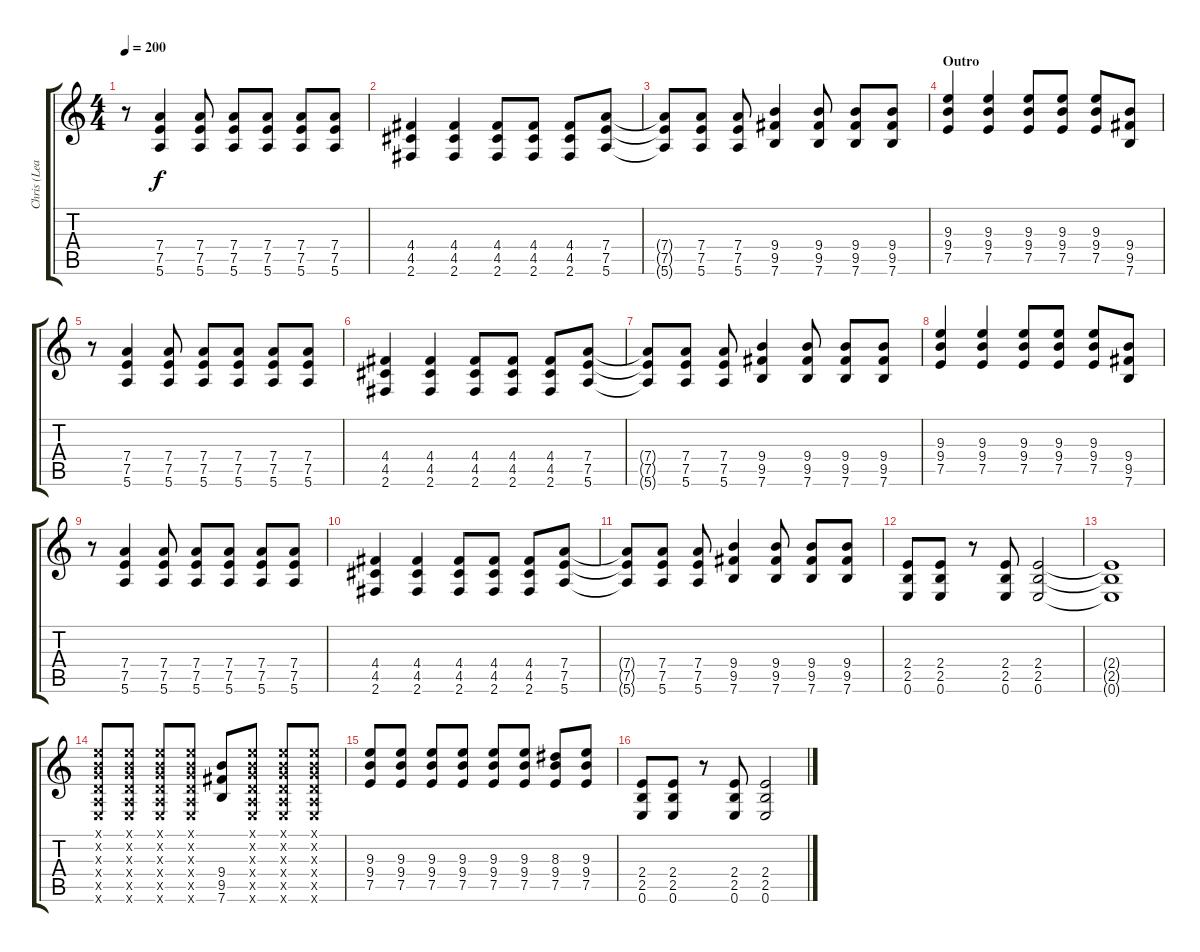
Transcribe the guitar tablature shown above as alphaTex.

\track ("Chris (Lead Guitar)" "Chris (Lea") {instrument overdrivenguitar}
\staff {score tabs}
\tuning (E4 B3 G3 D3 A2 E2) {hide}
\ts (4 4)
\tempo 200
\clef g2
\ks c
r.8{dy f} (7.4 7.5 5.6).4 (7.4 7.5 5.6).8 (7.4 7.5 5.6).8 (7.4 7.5 5.6).8 (7.4 7.5 5.6).8 (7.4 7.5 5.6).8 |
(4.4 4.5 2.6).4 (4.4 4.5 2.6).4 (4.4 4.5 2.6).8 (4.4 4.5 2.6).8 (4.4 4.5 2.6).8 (7.4 7.5 5.6).8 |
(7.4{t} 7.5{t} 5.6{t}).8 (7.4 7.5 5.6).8 (7.4 7.5 5.6).8 (9.4 9.5 7.6).4 (9.4 9.5 7.6).8 (9.4 9.5 7.6).8 (9.4 9.5 7.6).8 |
\section ("" "Outro")
(9.3 9.4 7.5).4 (9.3 9.4 7.5).4 (9.3 9.4 7.5).8 (9.3 9.4 7.5).8 (9.3 9.4 7.5).8 (9.4 9.5 7.6).8 |
r.8 (7.4 7.5 5.6).4 (7.4 7.5 5.6).8 (7.4 7.5 5.6).8 (7.4 7.5 5.6).8 (7.4 7.5 5.6).8 (7.4 7.5 5.6).8 |
(4.4 4.5 2.6).4 (4.4 4.5 2.6).4 (4.4 4.5 2.6).8 (4.4 4.5 2.6).8 (4.4 4.5 2.6).8 (7.4 7.5 5.6).8 |
(7.4{t} 7.5{t} 5.6{t}).8 (7.4 7.5 5.6).8 (7.4 7.5 5.6).8 (9.4 9.5 7.6).4 (9.4 9.5 7.6).8 (9.4 9.5 7.6).8 (9.4 9.5 7.6).8 |
(9.3 9.4 7.5).4 (9.3 9.4 7.5).4 (9.3 9.4 7.5).8 (9.3 9.4 7.5).8 (9.3 9.4 7.5).8 (9.4 9.5 7.6).8 |
r.8 (7.4 7.5 5.6).4 (7.4 7.5 5.6).8 (7.4 7.5 5.6).8 (7.4 7.5 5.6).8 (7.4 7.5 5.6).8 (7.4 7.5 5.6).8 |
(4.4 4.5 2.6).4 (4.4 4.5 2.6).4 (4.4 4.5 2.6).8 (4.4 4.5 2.6).8 (4.4 4.5 2.6).8 (7.4 7.5 5.6).8 |
(7.4{t} 7.5{t} 5.6{t}).8 (7.4 7.5 5.6).8 (7.4 7.5 5.6).8 (9.4 9.5 7.6).4 (9.4 9.5 7.6).8 (9.4 9.5 7.6).8 (9.4 9.5 7.6).8 |
(2.4 2.5 0.6).8 (2.4 2.5 0.6).8 r.8 (2.4 2.5 0.6).8 (2.4 2.5 0.6).2 |
(2.4{t} 2.5{t} 0.6{t}).1 |
(0.1{x} 0.2{x} 0.3{x} 0.4{x} 0.5{x} 0.6{x}).8 (0.1{x} 0.2{x} 0.3{x} 0.4{x} 0.5{x} 0.6{x}).8 (0.1{x} 0.2{x} 0.3{x} 0.4{x} 0.5{x} 0.6{x}).8 (0.1{x} 0.2{x} 0.3{x} 0.4{x} 0.5{x} 0.6{x}).8 (9.4 9.5 7.6).8 (0.1{x} 0.2{x} 0.3{x} 0.4{x} 0.5{x} 0.6{x}).8 (0.1{x} 0.2{x} 0.3{x} 0.4{x} 0.5{x} 0.6{x}).8 (0.1{x} 0.2{x} 0.3{x} 0.4{x} 0.5{x} 0.6{x}).8 |
(9.3 9.4 7.5).8 (9.3 9.4 7.5).8 (9.3 9.4 7.5).8 (9.3 9.4 7.5).8 (9.3 9.4 7.5).8 (9.3 9.4 7.5).8 (8.3 9.4 7.5).8 (9.3 9.4 7.5).8 |
(2.4 2.5 0.6).8 (2.4 2.5 0.6).8 r.8 (2.4 2.5 0.6).8 (2.4 2.5 0.6).2
